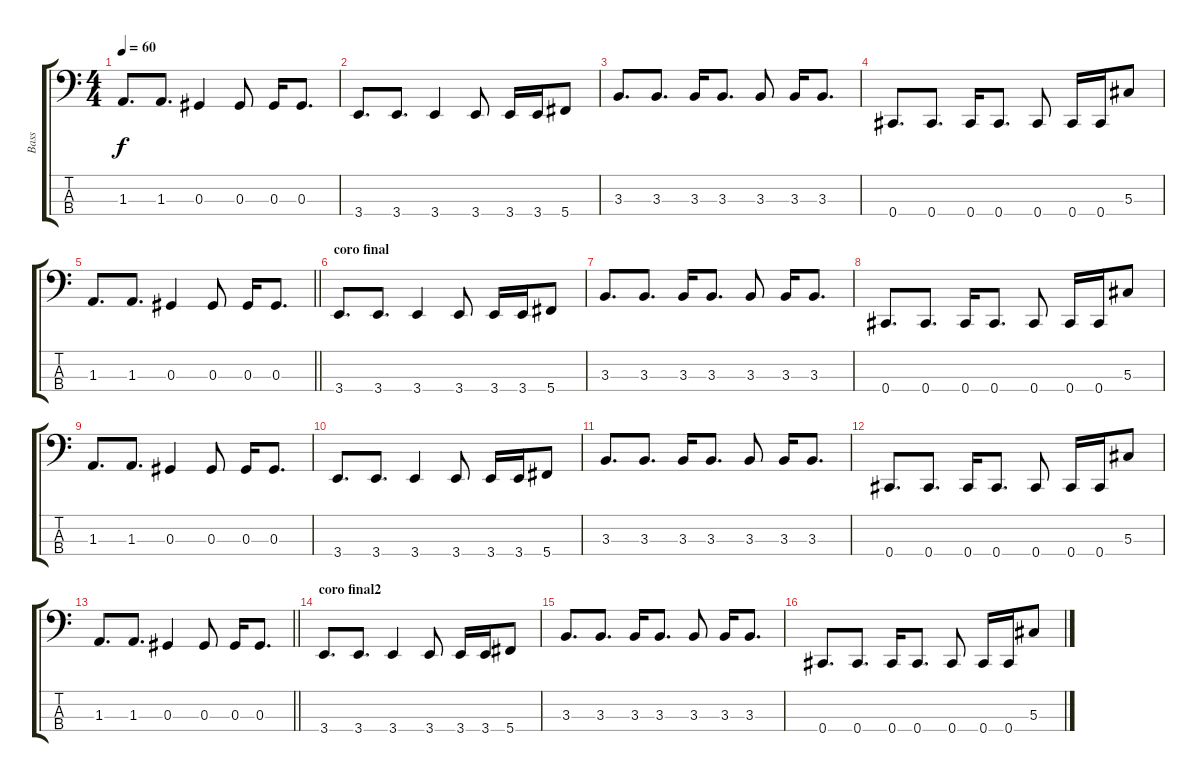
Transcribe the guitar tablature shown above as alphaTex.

\track ("Bass" "Bass") {instrument electricbasspick}
\staff {score tabs}
\tuning (Gb2 Db2 Ab1 Db1) {hide}
\ts (4 4)
\tempo 60
\clef f4
\ks c
1.3.8{d dy f} 1.3.8{d} 0.3.4 0.3.8 0.3.16 0.3.8{d} |
3.4.8{d} 3.4.8{d} 3.4.4 3.4.8 3.4.16 3.4.16 5.4.8 |
3.3.8{d} 3.3.8{d} 3.3.16 3.3.8{d} 3.3.8 3.3.16 3.3.8{d} |
0.4.8{d} 0.4.8{d} 0.4.16 0.4.8{d} 0.4.8 0.4.16 0.4.16 5.3.8 |
\barLineRight lightlight
1.3.8{d} 1.3.8{d} 0.3.4 0.3.8 0.3.16 0.3.8{d} |
\section ("" "coro final")
3.4.8{d} 3.4.8{d} 3.4.4 3.4.8 3.4.16 3.4.16 5.4.8 |
3.3.8{d} 3.3.8{d} 3.3.16 3.3.8{d} 3.3.8 3.3.16 3.3.8{d} |
0.4.8{d} 0.4.8{d} 0.4.16 0.4.8{d} 0.4.8 0.4.16 0.4.16 5.3.8 |
1.3.8{d} 1.3.8{d} 0.3.4 0.3.8 0.3.16 0.3.8{d} |
3.4.8{d} 3.4.8{d} 3.4.4 3.4.8 3.4.16 3.4.16 5.4.8 |
3.3.8{d} 3.3.8{d} 3.3.16 3.3.8{d} 3.3.8 3.3.16 3.3.8{d} |
0.4.8{d} 0.4.8{d} 0.4.16 0.4.8{d} 0.4.8 0.4.16 0.4.16 5.3.8 |
\barLineRight lightlight
1.3.8{d} 1.3.8{d} 0.3.4 0.3.8 0.3.16 0.3.8{d} |
\section ("" "coro final2")
3.4.8{d} 3.4.8{d} 3.4.4 3.4.8 3.4.16 3.4.16 5.4.8 |
3.3.8{d} 3.3.8{d} 3.3.16 3.3.8{d} 3.3.8 3.3.16 3.3.8{d} |
0.4.8{d} 0.4.8{d} 0.4.16 0.4.8{d} 0.4.8 0.4.16 0.4.16 5.3.8
